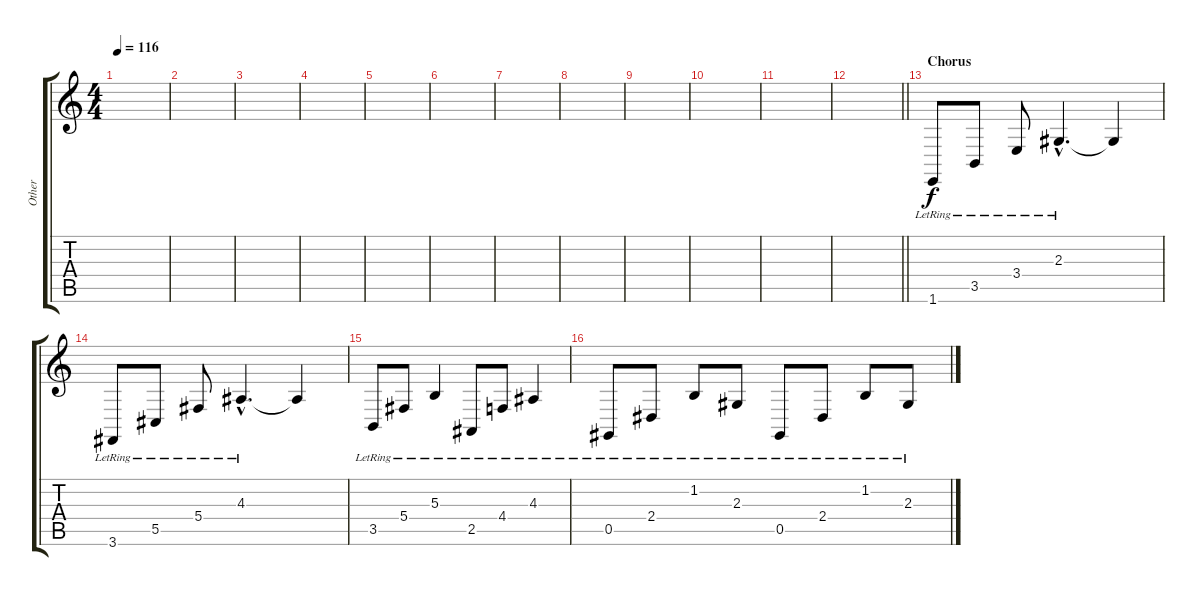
\track ("Other" "Other") {instrument acousticgrandpiano}
\staff {score tabs}
\tuning (Eb4 Bb3 Gb3 Db3 Ab2 Eb2) {hide}
\ts (4 4)
\tempo 116
\clef g2
\ks c
|
|
|
|
|
|
|
|
|
|
|
\barLineRight lightlight
|
\section ("" "Chorus")
1.6{lr}.8{volume 11 balance 11 instrument electricguitarclean} 3.5{lr}.8 3.4{lr}.8 2.3{hac lr}.4{d} 2.3{t}.4 |
3.6{lr}.8 5.5{lr}.8 5.4{lr}.8 4.3{hac lr}.4{d} 4.3{t}.4 |
3.5{lr}.8 5.4{lr}.8 5.3{lr}.4 2.5{lr}.8 4.4{lr}.8 4.3{lr}.4 |
0.5{lr}.8 2.4{lr}.8 1.2{lr}.8 2.3{lr}.8 0.5{lr}.8 2.4{lr}.8 1.2{lr}.8 2.3{lr}.8
